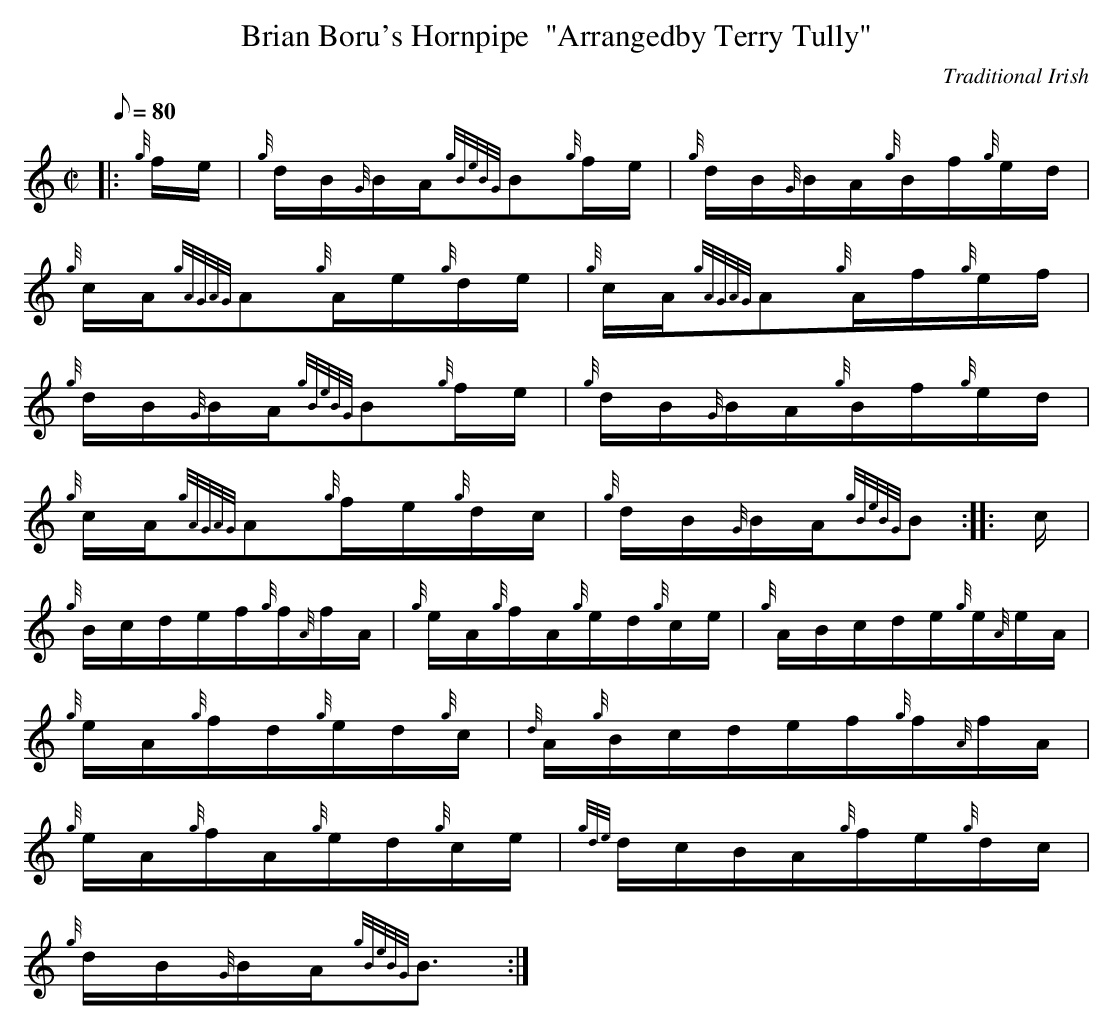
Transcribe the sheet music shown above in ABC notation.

X:1
T:Brian Boru's Hornpipe  "Arrangedby Terry Tully"
M:C|
L:1/8
Q:80
C:Traditional Irish
K:HP
|: {g}f/2e/2|
{g}d/2B/2{G}B/2A/2{gBeBG}B{g}f/2e/2|
{g}d/2B/2{G}B/2A/2{g}B/2f/2{g}e/2d/2|  !
{g}c/2A/2{gAGAG}A{g}A/2e/2{g}d/2e/2|
{g}c/2A/2{gAGAG}A{g}A/2f/2{g}e/2f/2| !
{g}d/2B/2{G}B/2A/2{gBeBG}B{g}f/2e/2|
{g}d/2B/2{G}B/2A/2{g}B/2f/2{g}e/2d/2|  !
{g}c/2A/2{gAGAG}A{g}f/2e/2{g}d/2c/2|
{g}d/2B/2{G}B/2A/2{gBeBG}B:| |:
c/2|  !
{g}B/2c/2d/2e/2f/2{g}f/2{A}f/2A/2|
{g}e/2A/2{g}f/2A/2{g}e/2d/2{g}c/2e/2|
{g}A/2B/2c/2d/2e/2{g}e/2{A}e/2A/2|  !
{g}e/2A/2{g}f/2d/2{g}e/2d/2{g}c/2|
{d}A/2{g}B/2c/2d/2e/2f/2{g}f/2{A}f/2A/2| !
{g}e/2A/2{g}f/2A/2{g}e/2d/2{g}c/2e/2|
{gde}d/2c/2B/2A/2{g}f/2e/2{g}d/2c/2|  !
{g}d/2B/2{G}B/2A/2{gBeBG}B3/2:|
